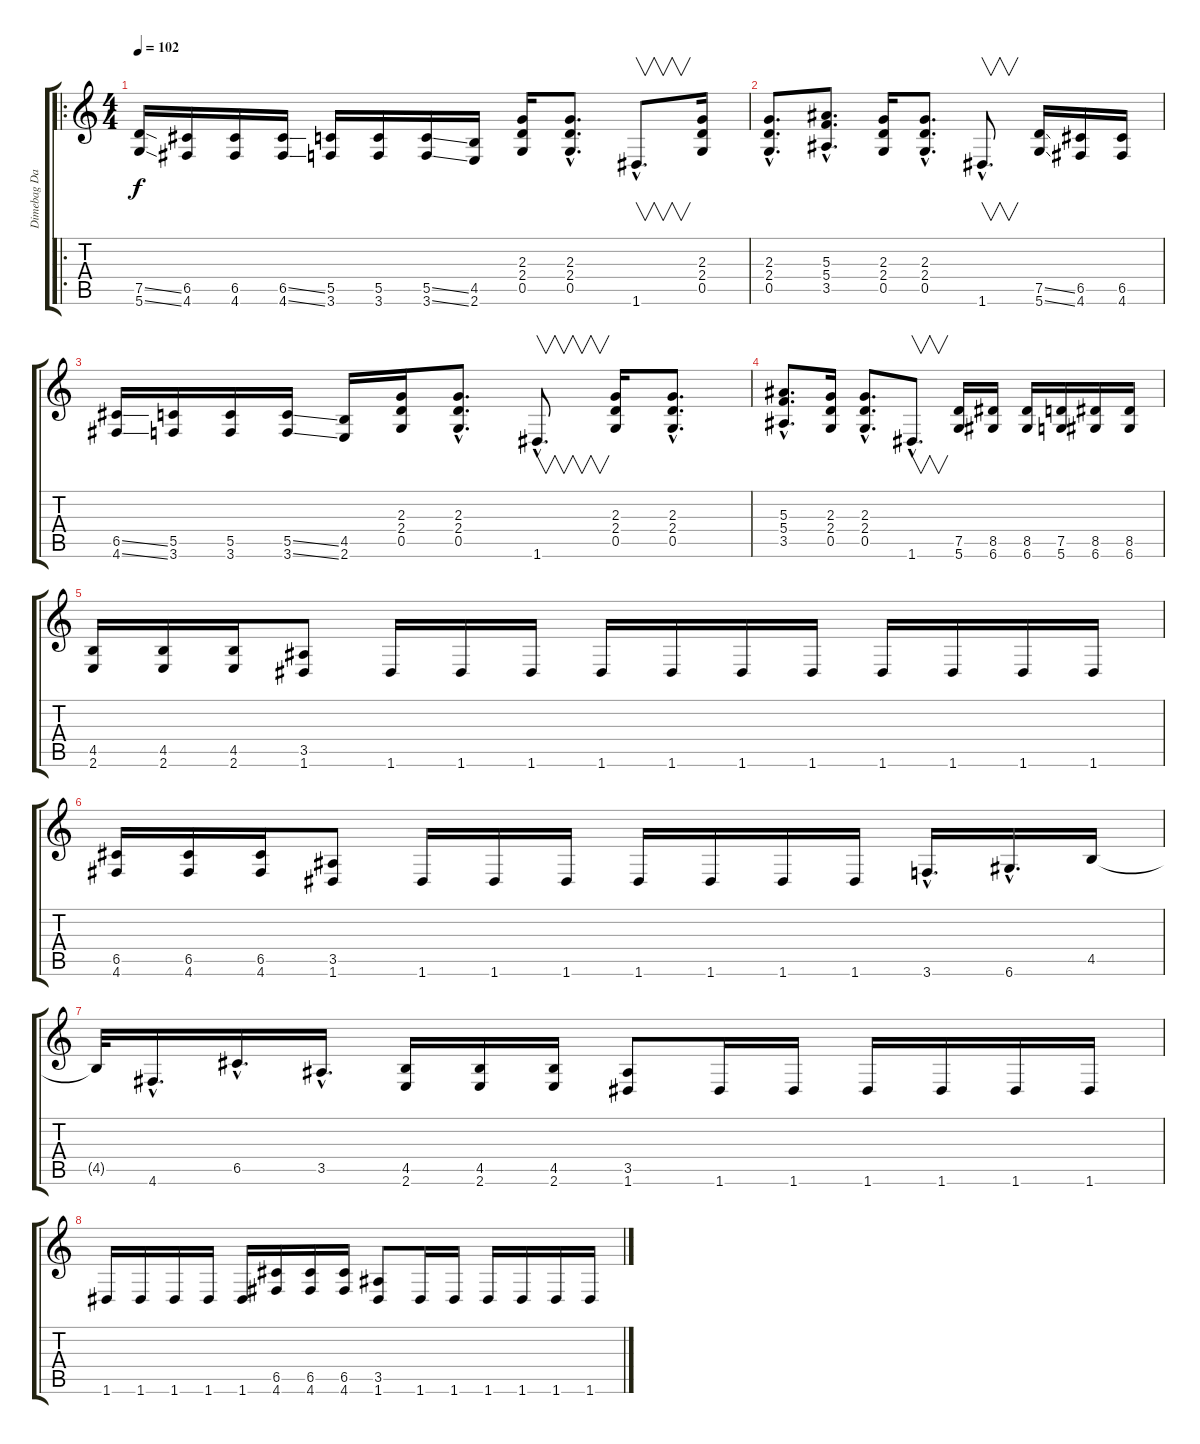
\track ("Dimebag Darrell" "Dimebag Da") {instrument distortionguitar}
\staff {score tabs}
\tuning (D4 A3 F3 C3 G2 D2) {hide}
\ro
\ts (4 4)
\tempo 102
\clef g2
\ks c
(7.5{ss} 5.6{ss}).16{dy f instrument distortionguitar} (6.5 4.6).16 (6.5 4.6).16 (6.5{ss} 4.6{ss}).16 (5.5 3.6).16 (5.5 3.6).16 (5.5{ss} 3.6{ss}).16 (4.5 2.6).16 (2.3 2.4 0.5).16 (2.3{hac} 2.4{hac} 0.5{hac}).8{d} 1.6{hac}.8{v d} (2.3 2.4 0.5).16 |
(2.3{hac} 2.4{hac} 0.5{hac}).8{d} (5.3{hac} 5.4{hac} 3.5{hac}).8{d} (2.3 2.4 0.5).16 (2.3{hac} 2.4{hac} 0.5{hac}).8{d} 1.6{hac}.8{v d} (7.5{ss} 5.6{ss}).16 (6.5 4.6).16 (6.5 4.6).16 |
(6.5{ss} 4.6{ss}).16 (5.5 3.6).16 (5.5 3.6).16 (5.5{ss} 3.6{ss}).16 (4.5 2.6).16 (2.3 2.4 0.5).16 (2.3{hac} 2.4{hac} 0.5{hac}).8{d} 1.6{hac}.8{v d} (2.3 2.4 0.5).16 (2.3{hac} 2.4{hac} 0.5{hac}).8{d} |
(5.3{hac} 5.4{hac} 3.5{hac}).8{d} (2.3 2.4 0.5).16 (2.3{hac} 2.4{hac} 0.5{hac}).8{d} 1.6{hac}.8{v d} (7.5 5.6).16 (8.5 6.6).16 (8.5 6.6).16 (7.5 5.6).16 (8.5 6.6).16 (8.5 6.6).16 |
(4.5 2.6).16 (4.5 2.6).16 (4.5 2.6).16 (3.5 1.6).8 1.6.16 1.6.16 1.6.16 1.6.16 1.6.16 1.6.16 1.6.16 1.6.16 1.6.16 1.6.16 1.6.16 |
(6.5 4.6).16 (6.5 4.6).16 (6.5 4.6).16 (3.5 1.6).8 1.6.16 1.6.16 1.6.16 1.6.16 1.6.16 1.6.16 1.6.16 3.6{hac}.16{d} 6.6{hac}.16{d} 4.5.16 |
4.5{t}.32 4.6{hac}.16{d} 6.5{hac}.16{d} 3.5{hac}.16{d} (4.5 2.6).16 (4.5 2.6).16 (4.5 2.6).16 (3.5 1.6).8 1.6.16 1.6.16 1.6.16 1.6.16 1.6.16 1.6.16 |
1.6.16 1.6.16 1.6.16 1.6.16 1.6.16 (6.5 4.6).16 (6.5 4.6).16 (6.5 4.6).16 (3.5 1.6).8 1.6.16 1.6.16 1.6.16 1.6.16 1.6.16 1.6.16
